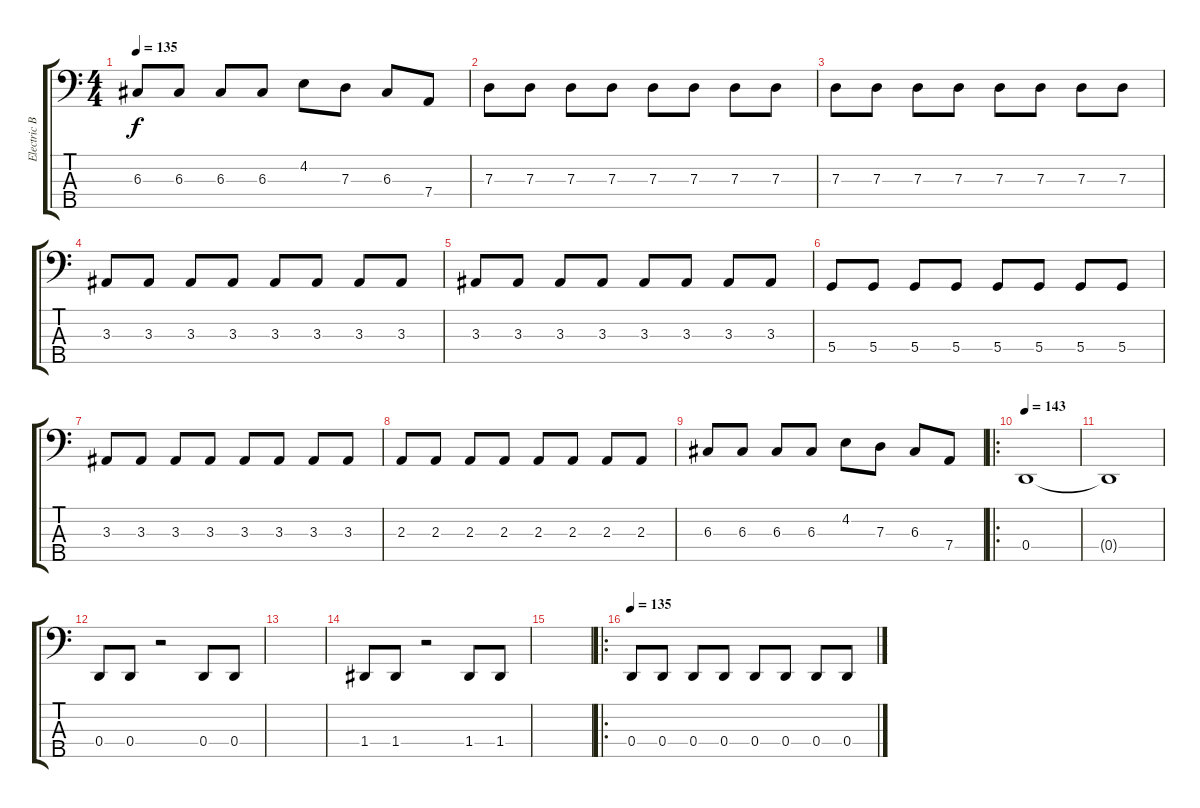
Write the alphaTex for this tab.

\track ("Electric Bass" "Electric B") {instrument electricbasspick}
\staff {score tabs}
\tuning (F2 C2 G1 D1 A0) {hide}
\ts (4 4)
\tempo 135
\clef f4
\ks c
6.3.8{dy f} 6.3.8 6.3.8 6.3.8 4.2.8 7.3.8 6.3.8 7.4.8 |
7.3.8 7.3.8 7.3.8 7.3.8 7.3.8 7.3.8 7.3.8 7.3.8 |
7.3.8 7.3.8 7.3.8 7.3.8 7.3.8 7.3.8 7.3.8 7.3.8 |
3.3.8 3.3.8 3.3.8 3.3.8 3.3.8 3.3.8 3.3.8 3.3.8 |
3.3.8 3.3.8 3.3.8 3.3.8 3.3.8 3.3.8 3.3.8 3.3.8 |
5.4.8 5.4.8 5.4.8 5.4.8 5.4.8 5.4.8 5.4.8 5.4.8 |
3.3.8 3.3.8 3.3.8 3.3.8 3.3.8 3.3.8 3.3.8 3.3.8 |
2.3.8 2.3.8 2.3.8 2.3.8 2.3.8 2.3.8 2.3.8 2.3.8 |
6.3.8 6.3.8 6.3.8 6.3.8 4.2.8 7.3.8 6.3.8 7.4.8 |
\ro
\tempo 143
0.4.1 |
0.4{t}.1 |
0.4.8 0.4.8 r.2 0.4.8 0.4.8 |
|
1.4.8 1.4.8 r.2 1.4.8 1.4.8 |
|
\ro
\tempo 135
0.4.8 0.4.8 0.4.8 0.4.8 0.4.8 0.4.8 0.4.8 0.4.8
